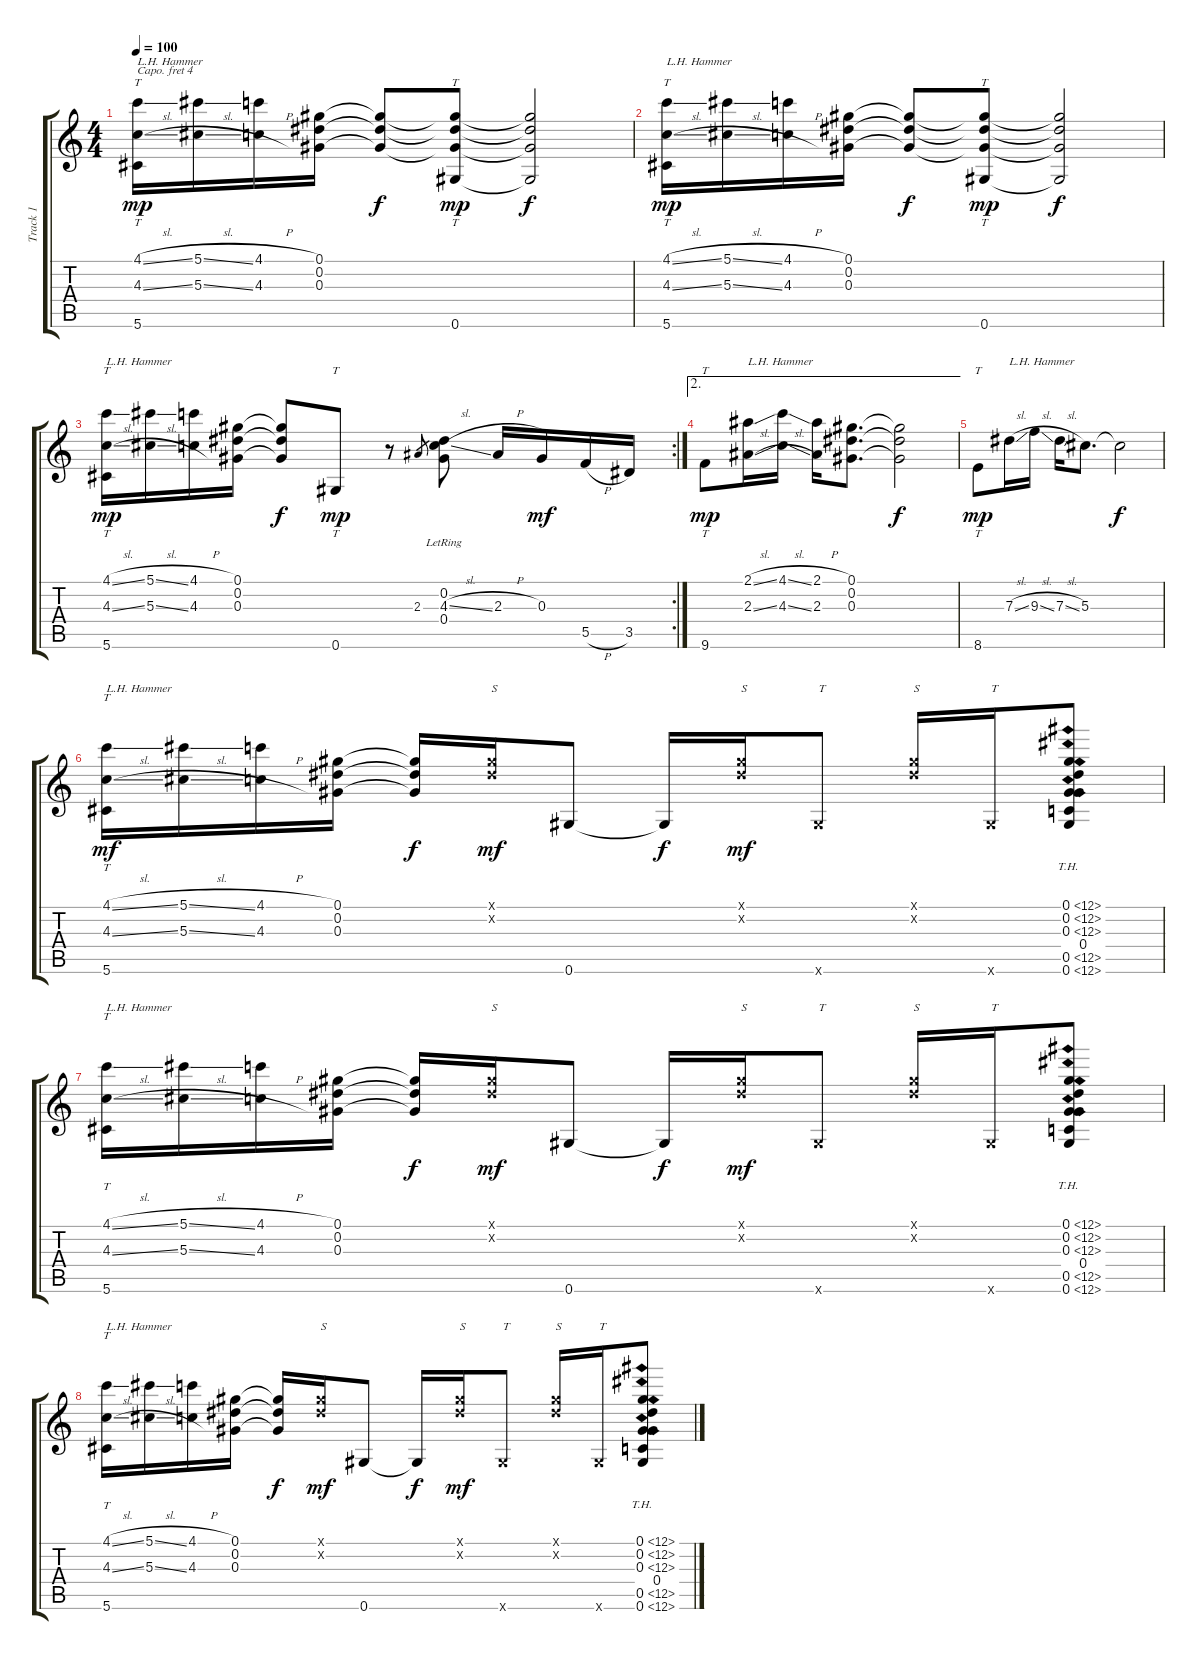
\track ("Track 1" "Track 1") {instrument acousticguitarsteel}
\staff {score tabs}
\capo 4
\tuning (E4 B3 E3 E3 Ab2 E2) {hide}
\ts (4 4)
\tempo 100
\clef g2
\ks c
(4.1{sl} 4.3{sl} 5.6).16{tt txt "L.H. Hammer" dy mp} (5.1{sl} 5.3{sl}).16 (4.1{h} 4.3{h}).16 (0.1 0.2 0.3).16 (0.1{t} 0.2{t} 0.3{t}).8{dy f} (0.1{t} 0.2{t} 0.3{t} 0.6).8{tt dy mp} (0.1{t} 0.2{t} 0.3{t} 0.6{t}).2{dy f} |
(4.1{sl} 4.3{sl} 5.6).16{tt txt "L.H. Hammer" dy mp} (5.1{sl} 5.3{sl}).16 (4.1{h} 4.3{h}).16 (0.1 0.2 0.3).16 (0.1{t} 0.2{t} 0.3{t}).8{dy f} (0.1{t} 0.2{t} 0.3{t} 0.6).8{tt dy mp} (0.1{t} 0.2{t} 0.3{t} 0.6{t}).2{dy f} |
\rc 2
(4.1{sl} 4.3{sl} 5.6).16{tt txt "L.H. Hammer" dy mp} (5.1{sl} 5.3{sl}).16 (4.1{h} 4.3{h}).16 (0.1 0.2 0.3).16 (0.1{t} 0.2{t} 0.3{t}).8{dy f} 0.6.8{tt dy mp} r.8 2.3.8{gr} (0.2 4.3{sl} 0.4{lr}).8 2.3{h}.16 0.3.16{dy mf} 5.5{h}.16 3.5.16 |
\ae 2
9.6.8{tt dy mp} (2.1{sl} 2.3{sl}).16{txt "L.H. Hammer"} (4.1{sl} 4.3{sl}).16 (2.1{h} 2.3{h}).16 (0.1 0.2 0.3).8{d} (0.1{t} 0.2{t} 0.3{t}).2{dy f} |
8.6.8{tt dy mp} 7.3{sl}.16{txt "L.H. Hammer"} 9.3{sl}.16 7.3{sl}.16 5.3.8{d} 5.3{t}.2{dy f} |
(4.1{sl} 4.3{sl} 5.6).16{tt txt "L.H. Hammer" dy mf} (5.1{sl} 5.3{sl}).16 (4.1{h} 4.3{h}).16 (0.1 0.2 0.3).16 (0.1{t} 0.2{t} 0.3{t}).16{dy f} (0.1{x} 0.2{x}).16{txt "S" dy mf} 0.6.8 0.6{t}.16{dy f} (0.1{x} 0.2{x}).16{txt "S" dy mf} 0.6{x}.8{txt "T"} (0.1{x} 0.2{x}).16{txt "S"} 0.6{x}.16{txt "T"} (0.1{th 12} 0.2{th 12} 0.3{th 12} 0.4 0.5{th 12} 0.6{th 12}).8 |
(4.1{sl} 4.3{sl} 5.6).16{tt txt "L.H. Hammer"} (5.1{sl} 5.3{sl}).16 (4.1{h} 4.3{h}).16 (0.1 0.2 0.3).16 (0.1{t} 0.2{t} 0.3{t}).16{dy f} (0.1{x} 0.2{x}).16{txt "S" dy mf} 0.6.8 0.6{t}.16{dy f} (0.1{x} 0.2{x}).16{txt "S" dy mf} 0.6{x}.8{txt "T"} (0.1{x} 0.2{x}).16{txt "S"} 0.6{x}.16{txt "T"} (0.1{th 12} 0.2{th 12} 0.3{th 12} 0.4 0.5{th 12} 0.6{th 12}).8 |
(4.1{sl} 4.3{sl} 5.6).16{tt txt "L.H. Hammer"} (5.1{sl} 5.3{sl}).16 (4.1{h} 4.3{h}).16 (0.1 0.2 0.3).16 (0.1{t} 0.2{t} 0.3{t}).16{dy f} (0.1{x} 0.2{x}).16{txt "S" dy mf} 0.6.8 0.6{t}.16{dy f} (0.1{x} 0.2{x}).16{txt "S" dy mf} 0.6{x}.8{txt "T"} (0.1{x} 0.2{x}).16{txt "S"} 0.6{x}.16{txt "T"} (0.1{th 12} 0.2{th 12} 0.3{th 12} 0.4 0.5{th 12} 0.6{th 12}).8
